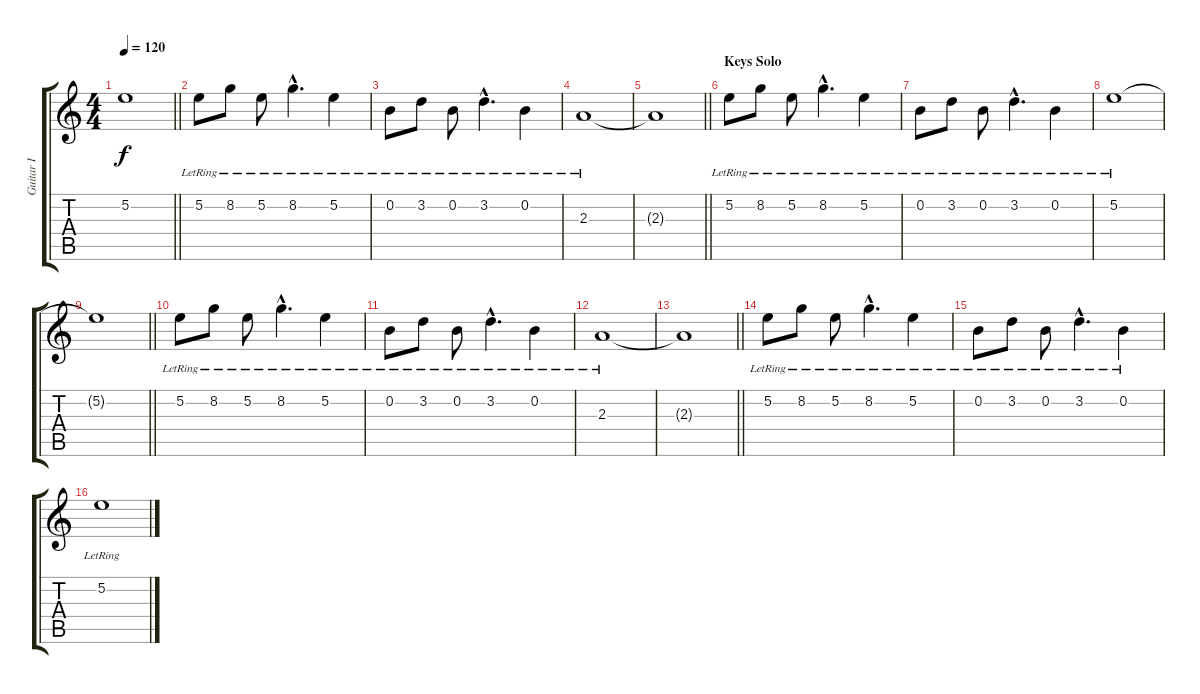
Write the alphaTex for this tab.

\track ("Guitar I" "Guitar I") {instrument electricguitarclean}
\staff {score tabs}
\tuning (E4 B3 G3 D3 A2 E2) {hide}
\ts (4 4)
\tempo 120
\clef g2
\barLineRight lightlight
\ks c
5.2{t}.1{dy f} |
5.2{lr}.8 8.2{lr}.8 5.2{lr}.8 8.2{hac lr}.4{d} 5.2{lr}.4 |
0.2{lr}.8 3.2{lr}.8 0.2{lr}.8 3.2{hac lr}.4{d} 0.2{lr}.4 |
2.3{lr}.1 |
\barLineRight lightlight
2.3{t}.1 |
\section ("" "Keys Solo")
5.2{lr}.8 8.2{lr}.8 5.2{lr}.8 8.2{hac lr}.4{d} 5.2{lr}.4 |
0.2{lr}.8 3.2{lr}.8 0.2{lr}.8 3.2{hac lr}.4{d} 0.2{lr}.4 |
5.2{lr}.1 |
\barLineRight lightlight
5.2{t}.1 |
5.2{lr}.8 8.2{lr}.8 5.2{lr}.8 8.2{hac lr}.4{d} 5.2{lr}.4 |
0.2{lr}.8 3.2{lr}.8 0.2{lr}.8 3.2{hac lr}.4{d} 0.2{lr}.4 |
2.3{lr}.1 |
\barLineRight lightlight
2.3{t}.1 |
\section ("" "")
5.2{lr}.8 8.2{lr}.8 5.2{lr}.8 8.2{hac lr}.4{d} 5.2{lr}.4 |
0.2{lr}.8 3.2{lr}.8 0.2{lr}.8 3.2{hac lr}.4{d} 0.2{lr}.4 |
5.2{lr}.1
